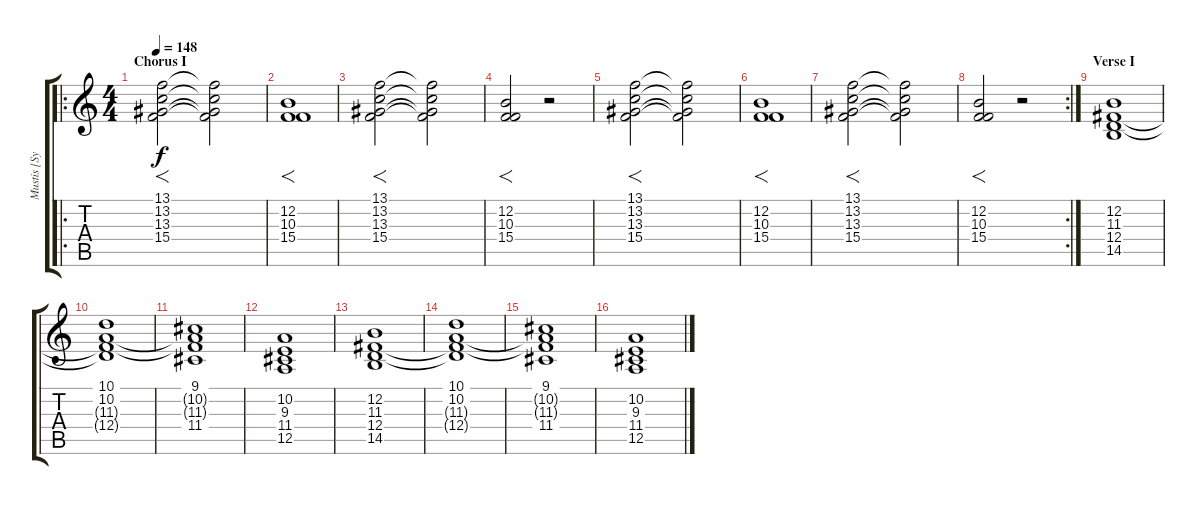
\track ("Mustis [Synthesizers] " "Mustis [Sy") {instrument voiceoohs}
\staff {score tabs}
\tuning (E4 B3 G3 D3 A2 E2) {hide}
\ro
\ts (4 4)
\section ("" "Chorus I")
\tempo 148
\clef g2
\ks c
(13.1 13.2 13.3 15.4).2{f dy f} (13.1{t} 13.2{t} 13.3{t} 15.4{t}).2 |
(12.2 10.3 15.4).1{f} |
(13.1 13.2 13.3 15.4).2{f} (13.1{t} 13.2{t} 13.3{t} 15.4{t}).2 |
(12.2 10.3 15.4).2{f} r.2 |
(13.1 13.2 13.3 15.4).2{f} (13.1{t} 13.2{t} 13.3{t} 15.4{t}).2 |
(12.2 10.3 15.4).1{f} |
(13.1 13.2 13.3 15.4).2{f} (13.1{t} 13.2{t} 13.3{t} 15.4{t}).2 |
\rc 2
(12.2 10.3 15.4).2{f} r.2 |
\section ("" "Verse I")
(12.2 11.3 12.4 14.5).1 |
(10.1 10.2 11.3{t} 12.4{t}).1 |
(9.1 10.2{t} 11.3{t} 11.4).1 |
(10.2 9.3 11.4 12.5).1 |
(12.2 11.3 12.4 14.5).1 |
(10.1 10.2 11.3{t} 12.4{t}).1 |
(9.1 10.2{t} 11.3{t} 11.4).1 |
(10.2 9.3 11.4 12.5).1
